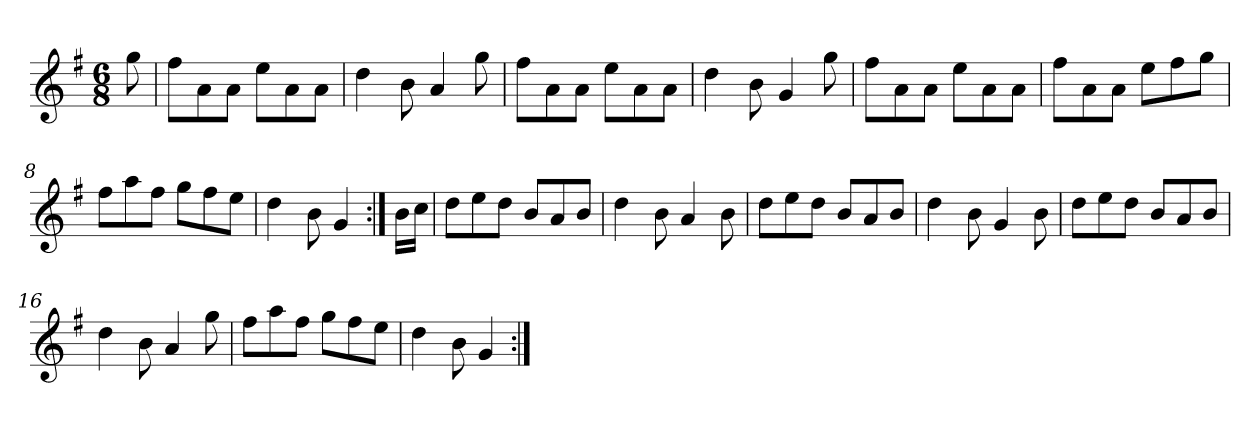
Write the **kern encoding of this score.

**kern
*part1
*staff1
*clefG2
*k[f#]
*G:
*M6/8
*MM80
=1
8gg\
=2
8ff#\L
8a\
8a\J
8ee\L
8a\
8a\J
=3
4dd\
8b\
4a/
8gg\
=4
8ff#\L
8a\
8a\J
8ee\L
8a\
8a\J
=5
4dd\
8b\
4g/
8gg\
=6
8ff#\L
8a\
8a\J
8ee\L
8a\
8a\J
=7
8ff#\L
8a\
8a\J
8ee\L
8ff#\
8gg\J
=8
8ff#\L
8aa\
8ff#\J
8gg\L
8ff#\
8ee\J
=9
4dd\
8b\
4g/
!!LO:LB:g=z
=10:|!
16b\LL
16cc\JJ
=11
8dd\L
8ee\
8dd\J
8b/L
8a/
8b/J
=12
4dd\
8b\
4a/
8b\
=13
8dd\L
8ee\
8dd\J
8b/L
8a/
8b/J
=14
4dd\
8b\
4g/
8b\
=15
8dd\L
8ee\
8dd\J
8b/L
8a/
8b/J
=16
4dd\
8b\
4a/
8gg\
=17
8ff#\L
8aa\
8ff#\J
8gg\L
8ff#\
8ee\J
=18
4dd\
8b\
4g/
=:|!
*-
